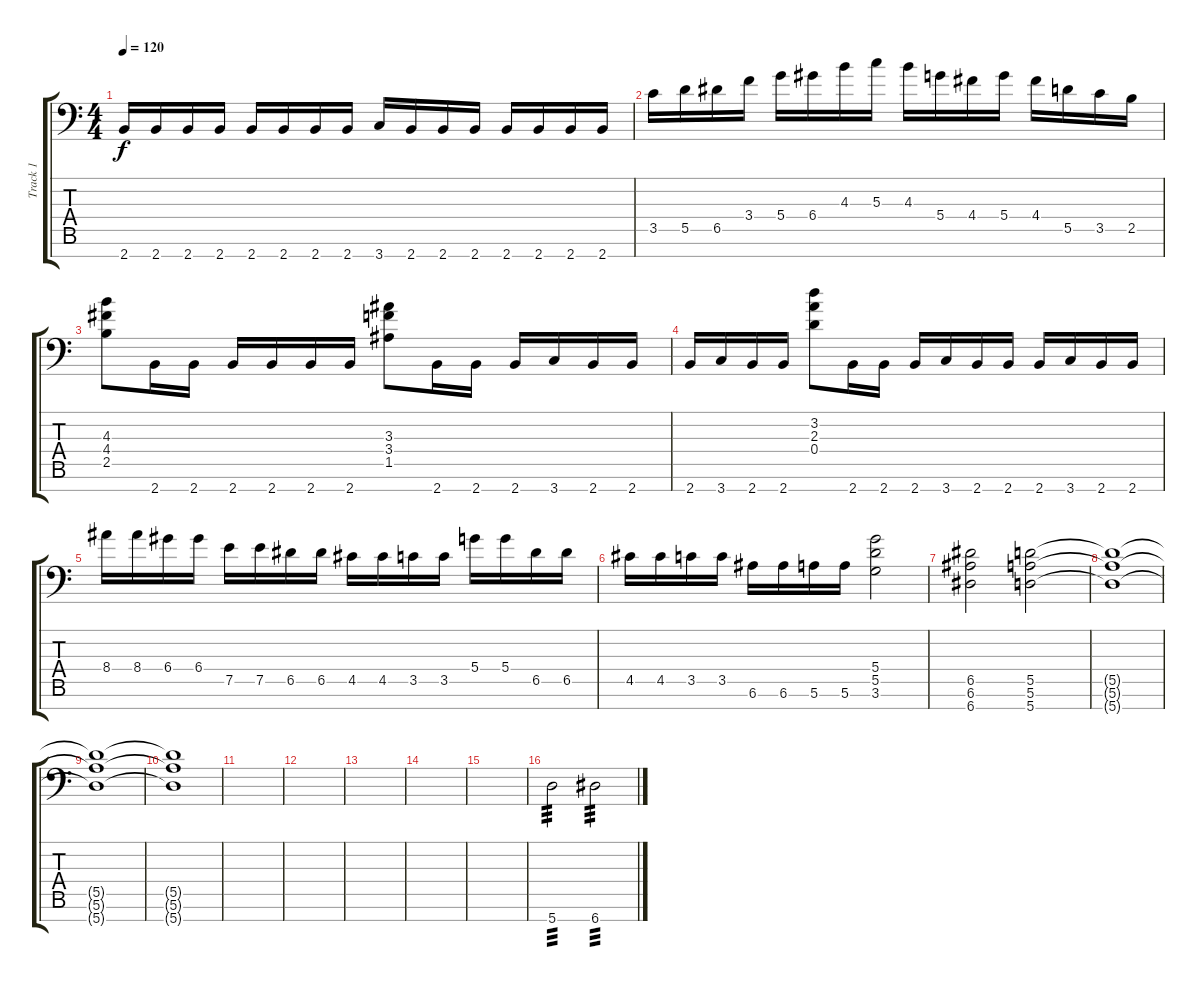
\track ("Track 1" "Track 1") {instrument overdrivenguitar}
\staff {score tabs}
\tuning (E4 B3 G3 D3 A2 E2 A1) {hide}
\ts (4 4)
\tempo 120
\clef f4
\ks c
2.7.16{dy f} 2.7.16 2.7.16 2.7.16 2.7.16 2.7.16 2.7.16 2.7.16 3.7.16 2.7.16 2.7.16 2.7.16 2.7.16 2.7.16 2.7.16 2.7.16 |
3.5.16 5.5.16 6.5.16 3.4.16 5.4.16 6.4.16 4.3.16 5.3.16 4.3.16 5.4.16 4.4.16 5.4.16 4.4.16 5.5.16 3.5.16 2.5.16 |
(4.3 4.4 2.5).8 2.7.16 2.7.16 2.7.16 2.7.16 2.7.16 2.7.16 (3.3 3.4 1.5).8 2.7.16 2.7.16 2.7.16 3.7.16 2.7.16 2.7.16 |
2.7.16 3.7.16 2.7.16 2.7.16 (3.2 2.3 0.4).8 2.7.16 2.7.16 2.7.16 3.7.16 2.7.16 2.7.16 2.7.16 3.7.16 2.7.16 2.7.16 |
8.4.16 8.4.16 6.4.16 6.4.16 7.5.16 7.5.16 6.5.16 6.5.16 4.5.16 4.5.16 3.5.16 3.5.16 5.4.16 5.4.16 6.5.16 6.5.16 |
4.5.16 4.5.16 3.5.16 3.5.16 6.6.16 6.6.16 5.6.16 5.6.16 (5.4 5.5 3.6).2 |
(6.5 6.6 6.7).2 (5.5 5.6 5.7).2 |
(5.5{t} 5.6{t} 5.7{t}).1 |
(5.5{t} 5.6{t} 5.7{t}).1{volume 0} |
(5.5{t} 5.6{t} 5.7{t}).1 |
|
|
|
|
|
5.7.2{tp 3} 6.7.2{tp 3}
